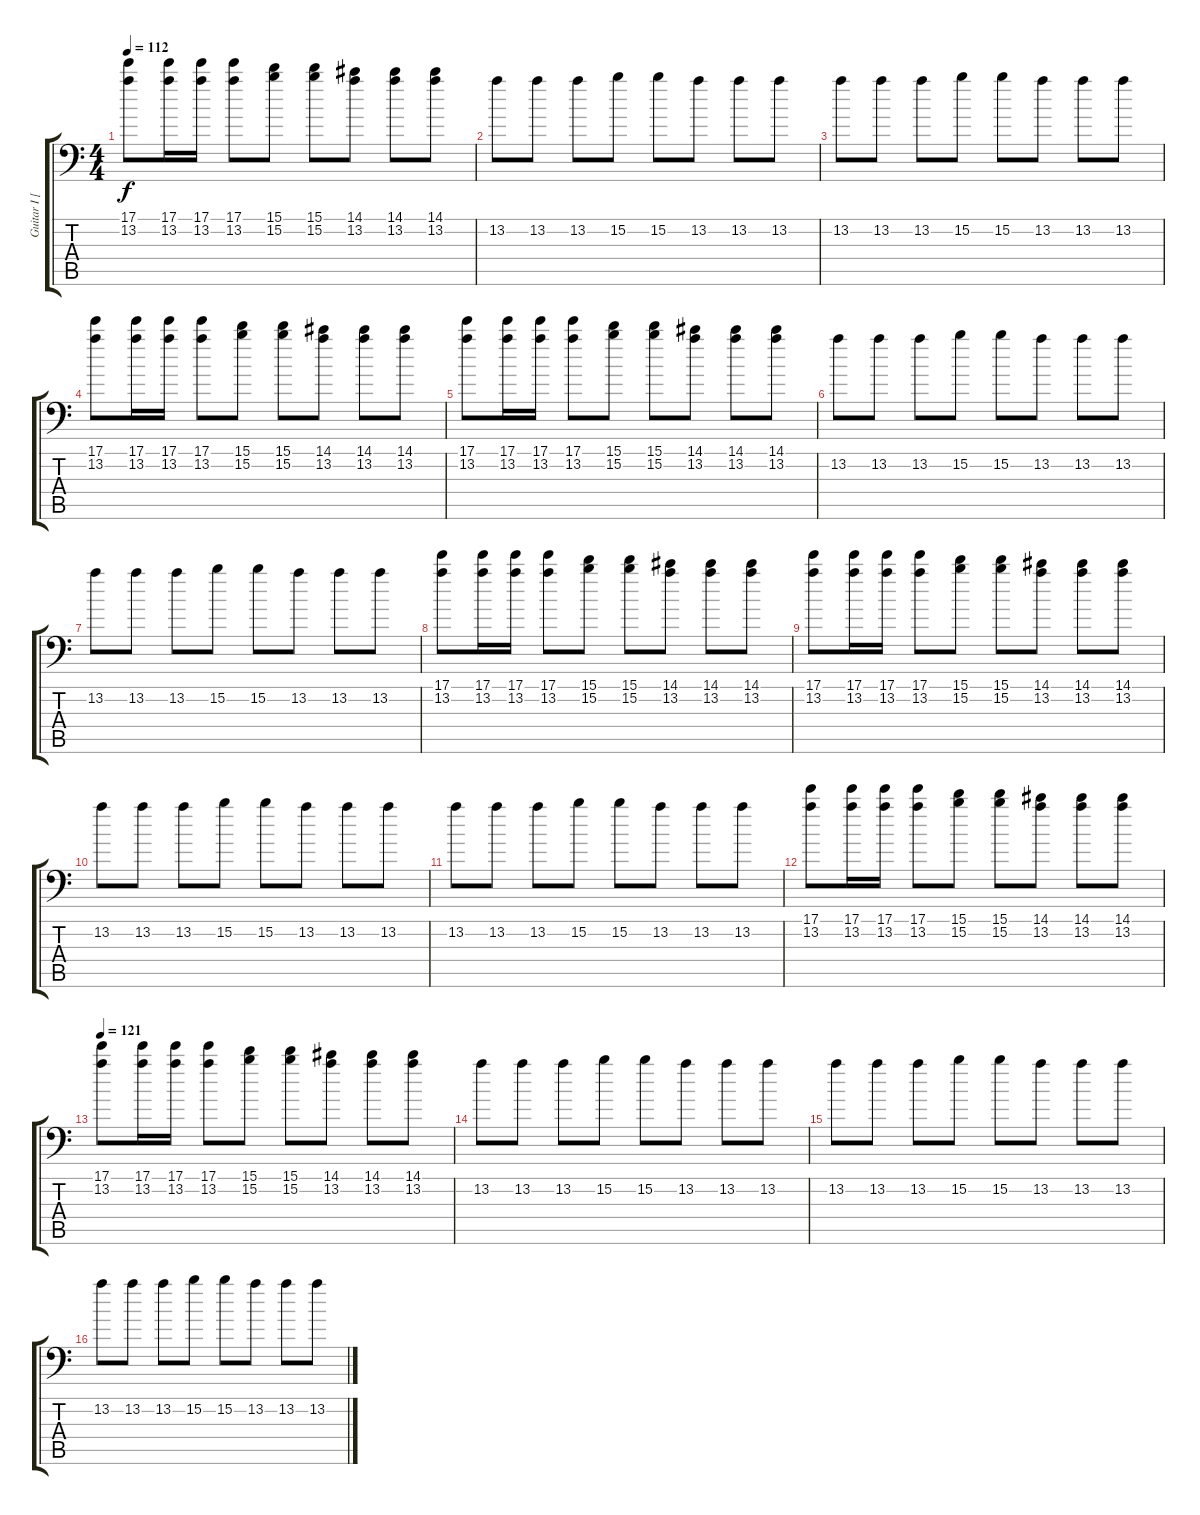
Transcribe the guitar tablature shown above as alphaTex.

\track ("Guitar I [Aaron Turner]" "Guitar I [") {instrument distortionguitar}
\staff {score tabs}
\tuning (B3 Ab3 E3 B2 Gb2 Gb1) {hide}
\ts (4 4)
\tempo 112
\clef f4
\ks c
(17.1 13.2).8{dy f} (17.1 13.2).16 (17.1 13.2).16 (17.1 13.2).8 (15.1 15.2).8 (15.1 15.2).8 (14.1 13.2).8 (14.1 13.2).8 (14.1 13.2).8 |
13.2.8 13.2.8 13.2.8 15.2.8 15.2.8 13.2.8 13.2.8 13.2.8 |
13.2.8 13.2.8 13.2.8 15.2.8 15.2.8 13.2.8 13.2.8 13.2.8 |
(17.1 13.2).8 (17.1 13.2).16 (17.1 13.2).16 (17.1 13.2).8 (15.1 15.2).8 (15.1 15.2).8 (14.1 13.2).8 (14.1 13.2).8 (14.1 13.2).8 |
(17.1 13.2).8 (17.1 13.2).16 (17.1 13.2).16 (17.1 13.2).8 (15.1 15.2).8 (15.1 15.2).8 (14.1 13.2).8 (14.1 13.2).8 (14.1 13.2).8 |
13.2.8 13.2.8 13.2.8 15.2.8 15.2.8 13.2.8 13.2.8 13.2.8 |
13.2.8 13.2.8 13.2.8 15.2.8 15.2.8 13.2.8 13.2.8 13.2.8 |
(17.1 13.2).8 (17.1 13.2).16 (17.1 13.2).16 (17.1 13.2).8 (15.1 15.2).8 (15.1 15.2).8 (14.1 13.2).8 (14.1 13.2).8 (14.1 13.2).8 |
(17.1 13.2).8 (17.1 13.2).16 (17.1 13.2).16 (17.1 13.2).8 (15.1 15.2).8 (15.1 15.2).8 (14.1 13.2).8 (14.1 13.2).8 (14.1 13.2).8 |
13.2.8 13.2.8 13.2.8 15.2.8 15.2.8 13.2.8 13.2.8 13.2.8 |
13.2.8 13.2.8 13.2.8 15.2.8 15.2.8 13.2.8 13.2.8 13.2.8 |
(17.1 13.2).8 (17.1 13.2).16 (17.1 13.2).16 (17.1 13.2).8 (15.1 15.2).8 (15.1 15.2).8 (14.1 13.2).8 (14.1 13.2).8 (14.1 13.2).8 |
\tempo 121
(17.1 13.2).8 (17.1 13.2).16 (17.1 13.2).16 (17.1 13.2).8 (15.1 15.2).8 (15.1 15.2).8 (14.1 13.2).8 (14.1 13.2).8 (14.1 13.2).8 |
13.2.8 13.2.8 13.2.8 15.2.8 15.2.8 13.2.8 13.2.8 13.2.8 |
13.2.8 13.2.8 13.2.8 15.2.8 15.2.8 13.2.8 13.2.8 13.2.8 |
13.2.8 13.2.8 13.2.8 15.2.8 15.2.8 13.2.8 13.2.8 13.2.8
